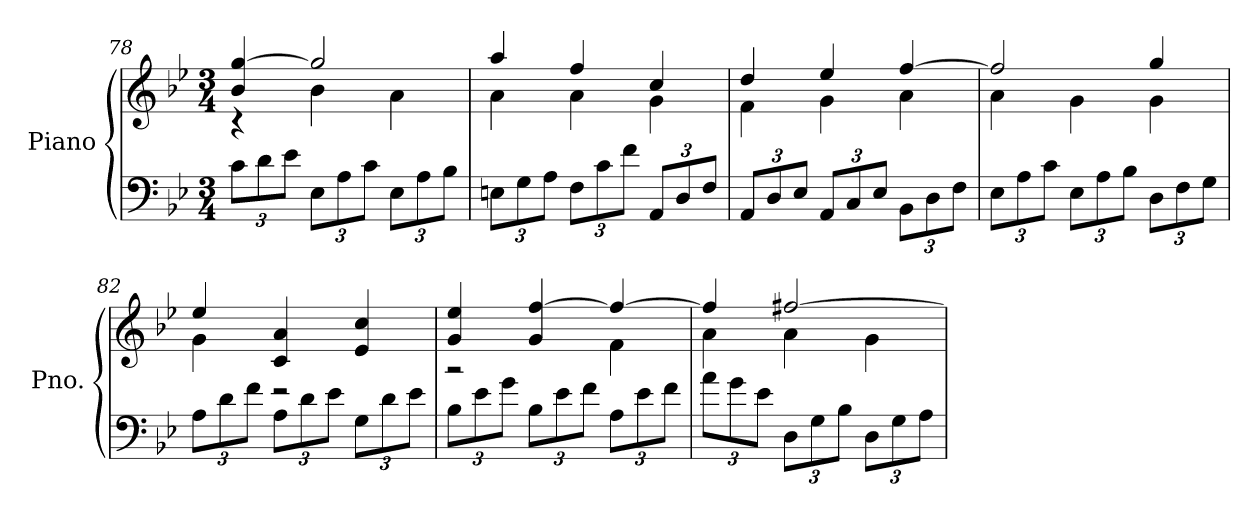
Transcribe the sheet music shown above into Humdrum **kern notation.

**kern	**kern
*part1	*part1
*staff2	*staff1
*I"Piano	*
*I'Pno.	*
*clefF4	*clefG2
*k[b-e-]	*k[b-e-]
*M3/4	*M3/4
*Xbrackettup	*
=78	=78
*	*^
12c\L	4b-/ [4gg/	4r
12d\	.	.
12e-\J	.	.
12E-\L	2gg/]	4b-\
12A\	.	.
12c\J	.	.
12E-\L	.	4a\
12A\	.	.
12B-\J	.	.
=79	=79	=79
12En\L	4aa/	4a\
12G\	.	.
12A\J	.	.
12F\L	4ff/	4a\
12c\	.	.
12f\J	.	.
12AA/L	4cc/	4g\
12D/	.	.
12F/J	.	.
=80	=80	=80
12AA/L	4dd/	4f\
12D/	.	.
12E-/J	.	.
12AA/L	4ee-/	4g\
12C/	.	.
12E-/J	.	.
12BB-\L	[4ff/	4a\
12D\	.	.
12F\J	.	.
!!LO:PB:g=z	!!
=81	=81	=81
12E-\L	2ff/]	4a\
12A\	.	.
12c\J	.	.
12E-\L	.	4g\
12A\	.	.
12B-\J	.	.
12D\L	4gg/	4g\
12F\	.	.
12G\J	.	.
=82	=82	=82
12A\L	4ee-/	4g\
12d\	.	.
12f\J	.	.
12A\L	4c/ 4a/	2r
12d\	.	.
12e-\J	.	.
12G\L	4e-/ 4cc/	.
12d\	.	.
12e-\J	.	.
=83	=83	=83
12B-\L	4g/ 4ee-/	2r
12e-\	.	.
12g\J	.	.
12B-\L	4g/ [4ff/	.
12e-\	.	.
12f\J	.	.
12A\L	4ff/_	4f\
12e-\	.	.
12f\J	.	.
=84	=84	=84
12a\L	4ff/]	4a\
12g\	.	.
12e-\J	.	.
12D\L	[2ff#X/	4a\
12G\	.	.
12B-\J	.	.
12D\L	.	4g\
12G\	.	.
12A\J	.	.
*	*v	*v
=	=
*-	*-
